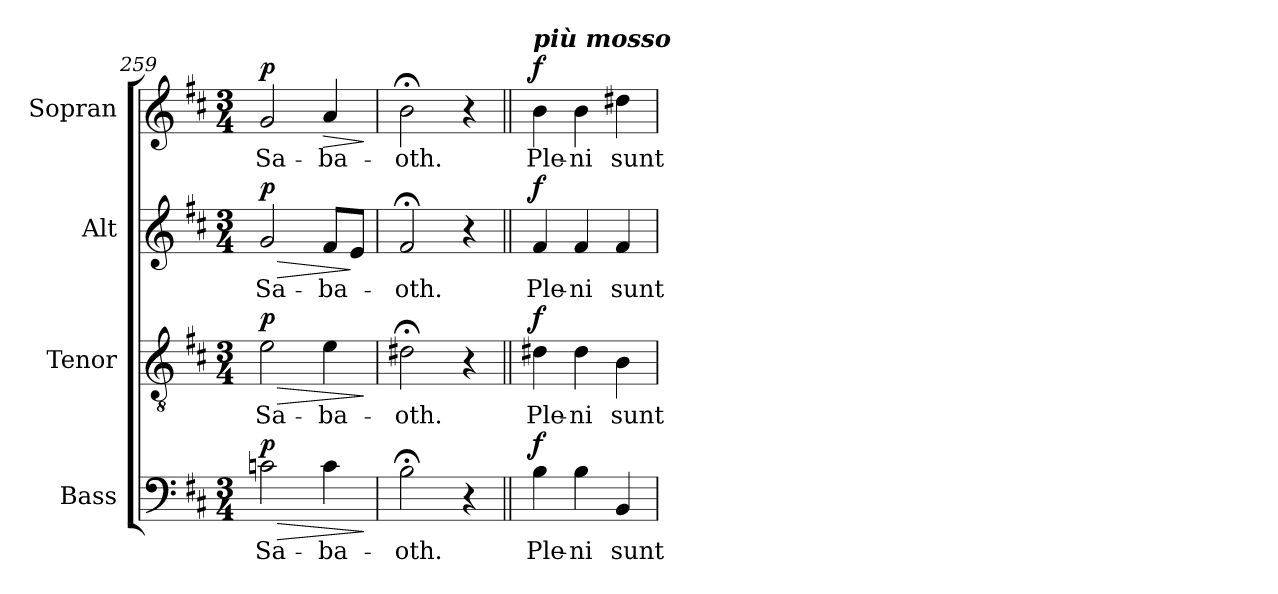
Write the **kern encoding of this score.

**kern	**text	**dynam	**kern	**text	**dynam	**kern	**text	**dynam	**kern	**text	**dynam
*part4	*part4	*part4	*part3	*part3	*part3	*part2	*part2	*part2	*part1	*part1	*part1
*staff4	*staff4	*staff4	*staff3	*staff3	*staff3	*staff2	*staff2	*staff2	*staff1	*staff1	*staff1
*I"Bass	*	*	*I"Tenor	*	*	*I"Alt	*	*	*I"Sopran	*	*
*I'B.	*	*	*I'T.	*	*	*I'A.	*	*	*I'S.	*	*
*clefF4	*	*	*clefGv2	*	*	*clefG2	*	*	*clefG2	*	*
*k[f#c#]	*	*	*k[f#c#]	*	*	*k[f#c#]	*	*	*k[f#c#]	*	*
*D:	*	*	*D:	*	*	*D:	*	*	*D:	*	*
*M3/4	*	*	*M3/4	*	*	*M3/4	*	*	*M3/4	*	*
=259	=259	=259	=259	=259	=259	=259	=259	=259	=259	=259	=259
!	!LO:LY:b	!LO:HP:b	!	!LO:LY:b	!LO:HP:b	!	!LO:LY:b	!LO:HP:b	!	!LO:LY:b	!
!	!	!LO:DY:n=1:a	!	!	!LO:DY:n=1:a	!	!	!LO:DY:n=1:a	!	!	!LO:DY:a
2cn\	Sa-	> p	2e\	Sa-	> p	2g/	Sa-	> p	2g/	Sa-	p
!	!LO:LY:b	!	!	!LO:LY:b	!	!	!LO:LY:b	!	!	!LO:LY:b	!LO:HP:b
4c\	-ba-	.	4e\	-ba-	.	8f#/L	-ba-	.	4a/	-ba-	>
.	.	.	.	.	.	8e/J	.	]	.	.	.
.	.	]	.	.	]	.	.	.	.	.	]
=260	=260	=260	=260	=260	=260	=260	=260	=260	=260	=260	=260
!	!LO:LY:b	!	!	!LO:LY:b	!	!	!LO:LY:b	!	!	!LO:LY:b	!
2B;<\	-oth.	.	2d#X;<\	-oth.	.	2f#;</	-oth.	.	2b;<\	-oth.	.
4r	.	.	4r	.	.	4r	.	.	4r	.	.
!!LO:PB:g=z
=261||	=261||	=261||	=261||	=261||	=261||	=261||	=261||	=261||	=261||	=261||	=261||
!	!	!	!	!	!	!	!	!	!LO:TX:a:Bi:t=più mosso	!	!
!	!LO:LY:b	!LO:DY:a	!	!LO:LY:b	!LO:DY:a	!	!LO:LY:b	!LO:DY:a	!	!LO:LY:b	!LO:DY:b
4B\	Ple-	f	4d#X\	Ple-	f	4f#/	Ple-	f	4b\	Ple-	f
!	!LO:LY:b	!	!	!LO:LY:b	!	!	!LO:LY:b	!	!	!LO:LY:b	!
4B\	-ni	.	4d#\	-ni	.	4f#/	-ni	.	4b\	-ni	.
!	!LO:LY:b	!	!	!LO:LY:b	!	!	!LO:LY:b	!	!	!LO:LY:b	!
4BB/	sunt	.	4B\	sunt	.	4f#/	sunt	.	4dd#X\	sunt	.
=	=	=	=	=	=	=	=	=	=	=	=
*-	*-	*-	*-	*-	*-	*-	*-	*-	*-	*-	*-
